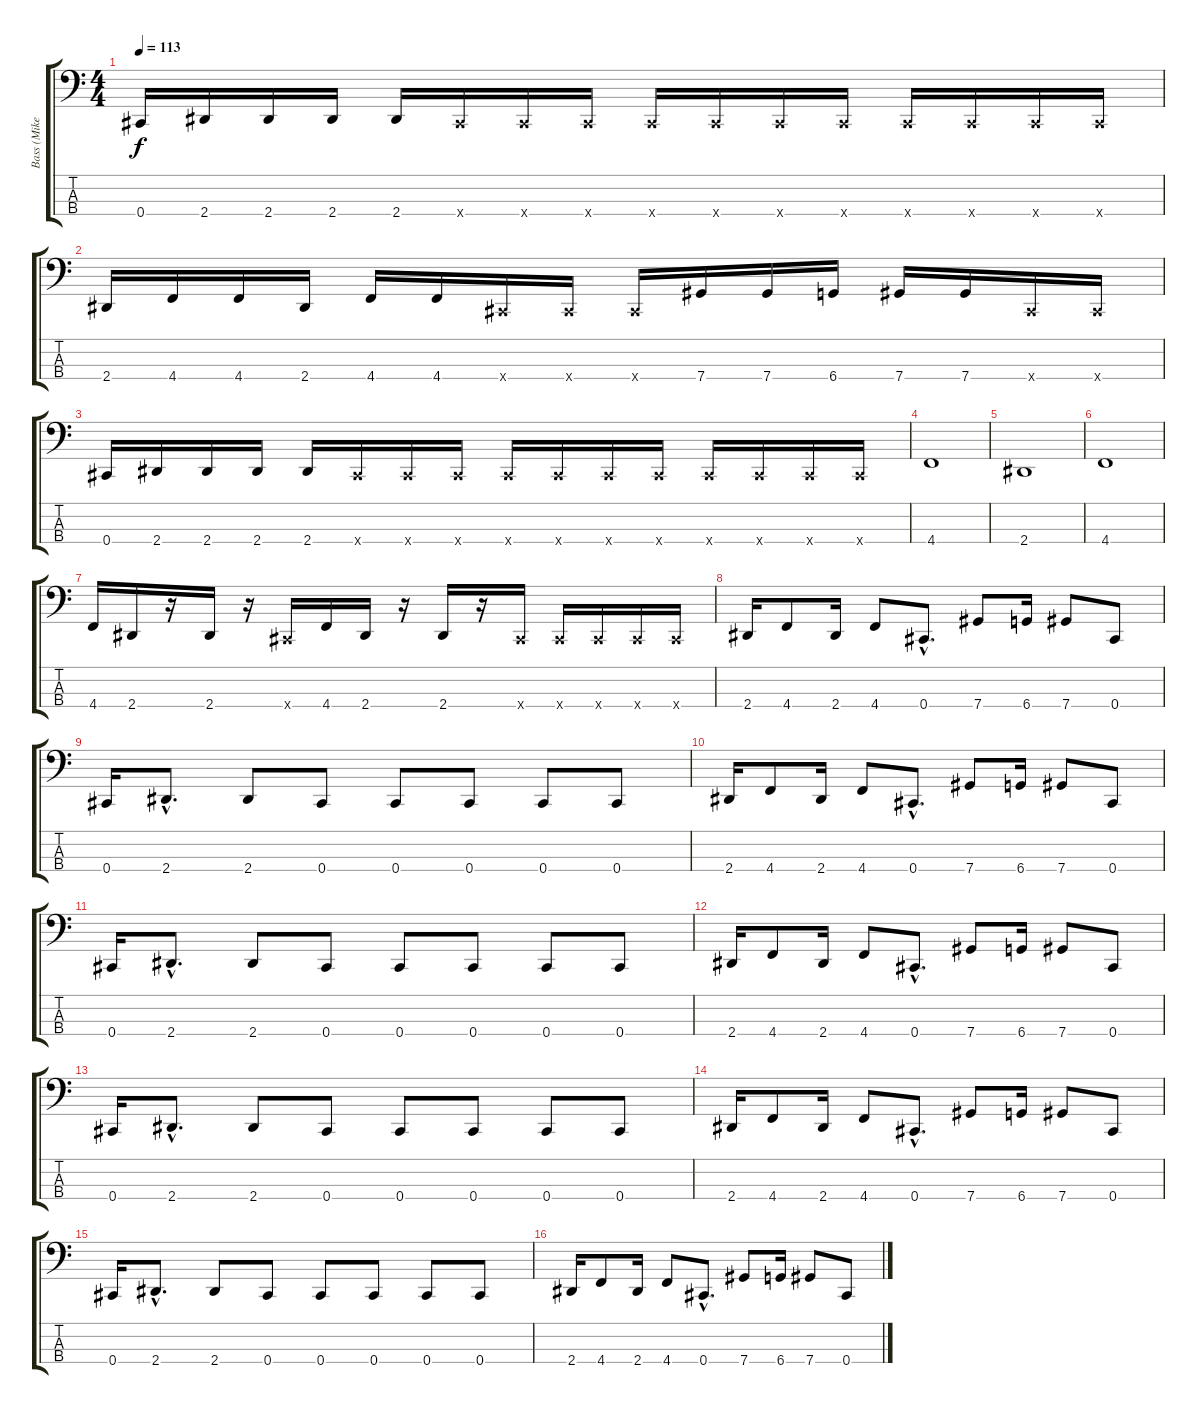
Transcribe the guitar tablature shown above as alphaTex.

\track ("Bass (Mike Kroeger)" "Bass (Mike") {instrument electricbassfinger}
\staff {score tabs}
\tuning (Gb2 Db2 Ab1 Db1) {hide}
\ts (4 4)
\tempo 113
\clef f4
\ks c
0.4.16{dy f} 2.4.16 2.4.16 2.4.16 2.4.16 0.4{x}.16 0.4{x}.16 0.4{x}.16 0.4{x}.16 0.4{x}.16 0.4{x}.16 0.4{x}.16 0.4{x}.16 0.4{x}.16 0.4{x}.16 0.4{x}.16 |
2.4.16 4.4.16 4.4.16 2.4.16 4.4.16 4.4.16 0.4{x}.16 0.4{x}.16 0.4{x}.16 7.4.16 7.4.16 6.4.16 7.4.16 7.4.16 0.4{x}.16 0.4{x}.16 |
0.4.16 2.4.16 2.4.16 2.4.16 2.4.16 0.4{x}.16 0.4{x}.16 0.4{x}.16 0.4{x}.16 0.4{x}.16 0.4{x}.16 0.4{x}.16 0.4{x}.16 0.4{x}.16 0.4{x}.16 0.4{x}.16 |
4.4.1 |
2.4.1 |
4.4.1 |
4.4.16 2.4.16 r.16 2.4.16 r.16 0.4{x}.16 4.4.16 2.4.16 r.16 2.4.16 r.16 0.4{x}.16 0.4{x}.16 0.4{x}.16 0.4{x}.16 0.4{x}.16 |
2.4.16 4.4.8 2.4.16 4.4.8 0.4{hac}.8{d} 7.4.8 6.4.16 7.4.8 0.4.8 |
0.4.16 2.4{hac}.8{d} 2.4.8 0.4.8 0.4.8 0.4.8 0.4.8 0.4.8 |
2.4.16 4.4.8 2.4.16 4.4.8 0.4{hac}.8{d} 7.4.8 6.4.16 7.4.8 0.4.8 |
0.4.16 2.4{hac}.8{d} 2.4.8 0.4.8 0.4.8 0.4.8 0.4.8 0.4.8 |
2.4.16 4.4.8 2.4.16 4.4.8 0.4{hac}.8{d} 7.4.8 6.4.16 7.4.8 0.4.8 |
0.4.16 2.4{hac}.8{d} 2.4.8 0.4.8 0.4.8 0.4.8 0.4.8 0.4.8 |
2.4.16 4.4.8 2.4.16 4.4.8 0.4{hac}.8{d} 7.4.8 6.4.16 7.4.8 0.4.8 |
0.4.16 2.4{hac}.8{d} 2.4.8 0.4.8 0.4.8 0.4.8 0.4.8 0.4.8 |
2.4.16 4.4.8 2.4.16 4.4.8 0.4{hac}.8{d} 7.4.8 6.4.16 7.4.8 0.4.8
